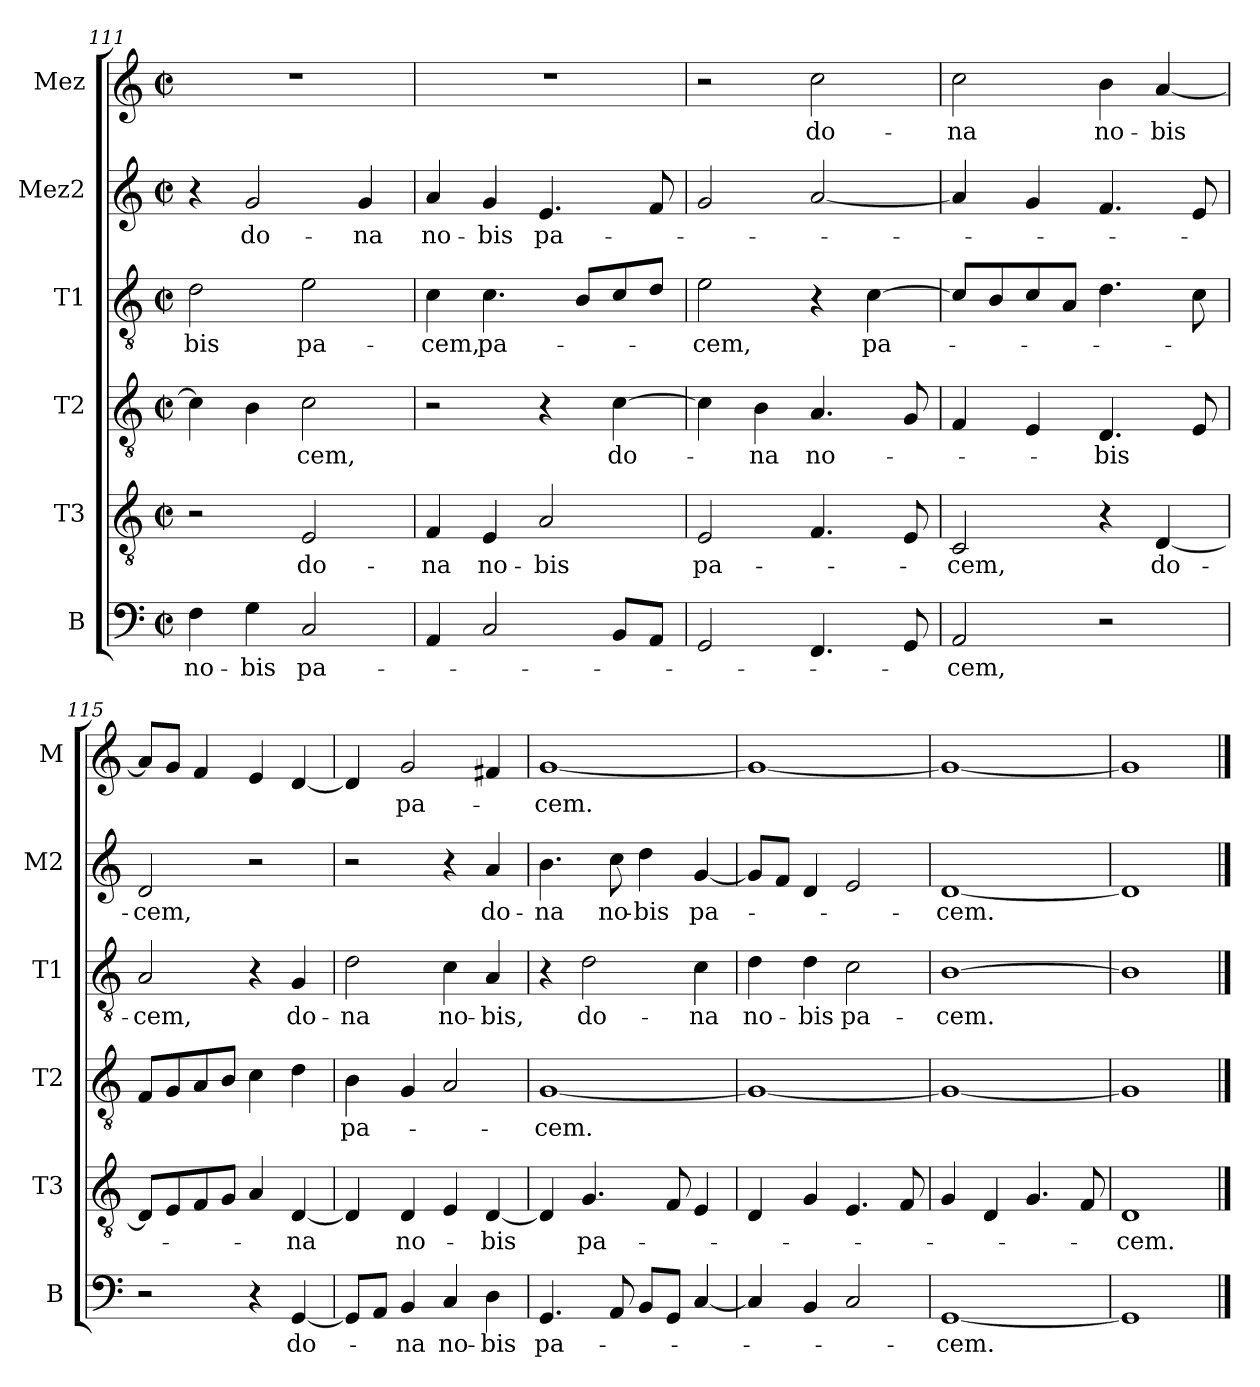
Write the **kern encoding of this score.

**kern	**text	**kern	**text	**kern	**text	**kern	**text	**kern	**text	**kern	**text
*part6	*part6	*part5	*part5	*part4	*part4	*part3	*part3	*part2	*part2	*part1	*part1
*staff6	*staff6	*staff5	*staff5	*staff4	*staff4	*staff3	*staff3	*staff2	*staff2	*staff1	*staff1
*I"B	*	*I"T3	*	*I"T2	*	*I"T1	*	*I"Mez2	*	*I"Mez	*
*I'B	*	*I'T3	*	*I'T2	*	*I'T1	*	*I'M2	*	*I'M	*
*clefF4	*	*clefGv2	*	*clefGv2	*	*clefGv2	*	*clefG2	*	*clefG2	*
*k[]	*	*k[]	*	*k[]	*	*k[]	*	*k[]	*	*k[]	*
*M2/2	*	*M2/2	*	*M2/2	*	*M2/2	*	*M2/2	*	*M2/2	*
*met(c|)	*	*met(c|)	*	*met(c|)	*	*met(c|)	*	*met(c|)	*	*met(c|)	*
=111	=111	=111	=111	=111	=111	=111	=111	=111	=111	=111	=111
4F\	no-	2r	.	4c\]	.	2d\	-bis	4r	.	1r	.
4G\	-bis	.	.	4B\	.	.	.	2g/	do-	.	.
2C/	pa-	2E/	do-	2c\	-cem,	2e\	pa-	.	.	.	.
.	.	.	.	.	.	.	.	4g/	-na	.	.
=112	=112	=112	=112	=112	=112	=112	=112	=112	=112	=112	=112
4AA/	.	4F/	-na	2r	.	4c\	-cem,	4a/	no-	1r	.
2C/	.	4E/	no-	.	.	4.c\	pa-	4g/	-bis	.	.
.	.	2A/	-bis	4r	.	.	.	4.e/	pa-	.	.
.	.	.	.	.	.	8B/L	.	.	.	.	.
8BB/L	.	.	.	[4c\	do-	8c/	.	.	.	.	.
8AA/J	.	.	.	.	.	8d/J	.	8f/	.	.	.
=113	=113	=113	=113	=113	=113	=113	=113	=113	=113	=113	=113
2GG/	.	2E/	pa-	4c\]	.	2e\	-cem,	2g/	.	2r	.
.	.	.	.	4B\	-na	.	.	.	.	.	.
4.FF/	.	4.F/	.	4.A/	no-	4r	.	[2a/	.	2cc\	do-
.	.	.	.	.	.	[4c\	pa-	.	.	.	.
8GG/	.	8E/	.	8G/	.	.	.	.	.	.	.
=114	=114	=114	=114	=114	=114	=114	=114	=114	=114	=114	=114
2AA/	-cem,	2C/	-cem,	4F/	.	8c/L]	.	4a/]	.	2cc\	-na
.	.	.	.	.	.	8B/	.	.	.	.	.
.	.	.	.	4E/	.	8c/	.	4g/	.	.	.
.	.	.	.	.	.	8A/J	.	.	.	.	.
2r	.	4r	.	4.D/	-bis	4.d\	.	4.f/	.	4b\	no-
.	.	[4D/	do-	.	.	.	.	.	.	[4a/	-bis
.	.	.	.	8E/	.	8c\	.	8e/	.	.	.
=115	=115	=115	=115	=115	=115	=115	=115	=115	=115	=115	=115
2r	.	8D/L]	.	8F/L	.	2A/	-cem,	2d/	-cem,	8a/L]	.
.	.	8E/	.	8G/	.	.	.	.	.	8g/J	.
.	.	8F/	.	8A/	.	.	.	.	.	4f/	.
.	.	8G/J	.	8B/J	.	.	.	.	.	.	.
4r	.	4A/	.	4c\	.	4r	.	2r	.	4e/	.
[4GG/	do-	[4D/	-na	4d\	.	4G/	do-	.	.	[4d/	.
=116	=116	=116	=116	=116	=116	=116	=116	=116	=116	=116	=116
8GG/L]	.	4D/]	.	4B\	pa-	2d\	-na	2r	.	4d/]	.
8AA/J	.	.	.	.	.	.	.	.	.	.	.
4BB/	-na	4D/	no-	4G/	.	.	.	.	.	2g/	pa-
4C/	no-	4E/	.	2A/	.	4c\	no-	4r	.	.	.
4D\	-bis	[4D/	-bis	.	.	4A/	-bis,	4a/	do-	4f#X/	.
=117	=117	=117	=117	=117	=117	=117	=117	=117	=117	=117	=117
4.GG/	pa-	4D/]	.	[1G	-cem.	4r	.	4.b\	-na	[1g	-cem.
.	.	4.G/	pa-	.	.	2d\	do-	.	.	.	.
8AA/	.	.	.	.	.	.	.	8cc\	no-	.	.
8BB/L	.	.	.	.	.	.	.	4dd\	-bis	.	.
8GG/J	.	8F/	.	.	.	.	.	.	.	.	.
[4C/	.	4E/	.	.	.	4c\	-na	[4g/	pa-	.	.
=118	=118	=118	=118	=118	=118	=118	=118	=118	=118	=118	=118
4C/]	.	4D/	.	1G_	.	4d\	no-	8g/L]	.	1g_	.
.	.	.	.	.	.	.	.	8f/J	.	.	.
4BB/	.	4G/	.	.	.	4d\	-bis	4d/	.	.	.
2C/	.	4.E/	.	.	.	2c\	pa-	2e/	.	.	.
.	.	8F/	.	.	.	.	.	.	.	.	.
=119	=119	=119	=119	=119	=119	=119	=119	=119	=119	=119	=119
[1GG	-cem.	4G/	.	1G_	.	[1B	-cem.	[1d	-cem.	1g_	.
.	.	4D/	.	.	.	.	.	.	.	.	.
.	.	4.G/	.	.	.	.	.	.	.	.	.
.	.	8F/	.	.	.	.	.	.	.	.	.
=120	=120	=120	=120	=120	=120	=120	=120	=120	=120	=120	=120
1GG]	.	1D	-cem.	1G]	.	1B]	.	1d]	.	1g]	.
==	==	==	==	==	==	==	==	==	==	==	==
*-	*-	*-	*-	*-	*-	*-	*-	*-	*-	*-	*-
